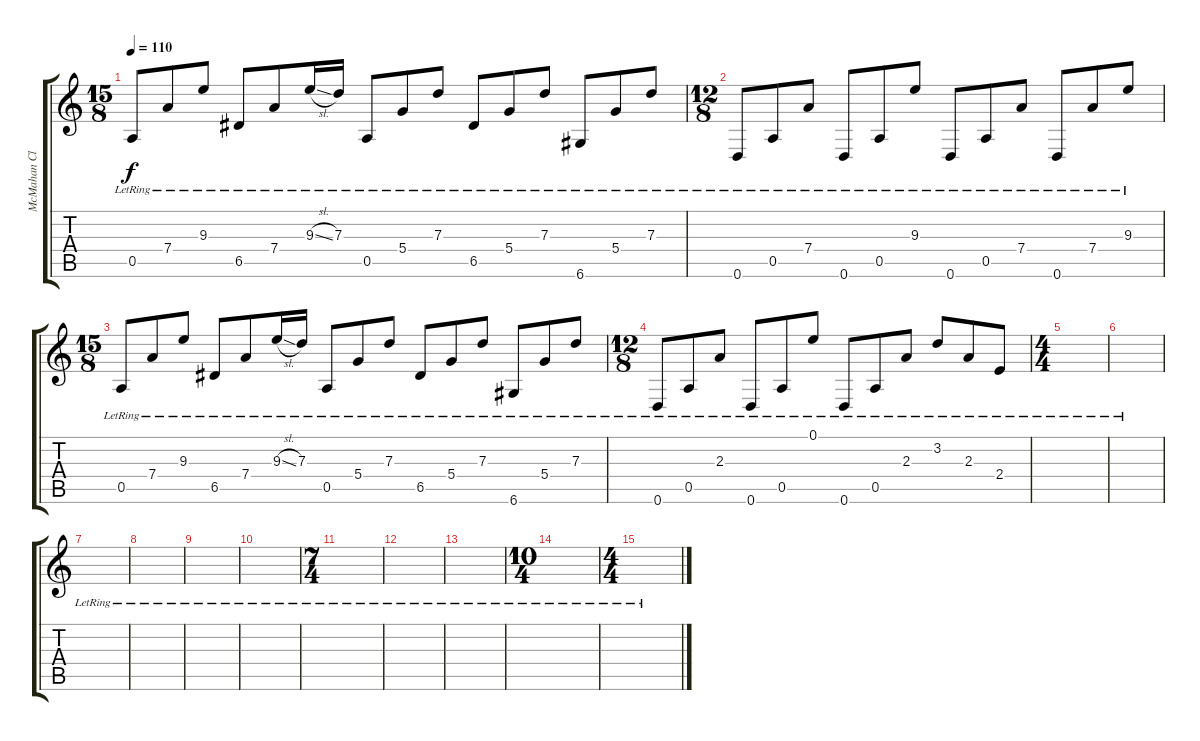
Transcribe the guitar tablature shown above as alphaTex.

\track ("McMahan Clean" "McMahan Cl") {instrument electricguitarjazz}
\staff {score tabs}
\tuning (E4 B3 G3 D3 A2 D2) {hide}
\ts (15 8)
\tempo 110
\clef g2
\ks c
0.5{lr}.8{dy f} 7.4{lr}.8 9.3{lr}.8 6.5{lr}.8 7.4{lr}.8 9.3{sl lr}.16 7.3{lr}.16 0.5{lr}.8 5.4{lr}.8 7.3{lr}.8 6.5{lr}.8 5.4{lr}.8 7.3{lr}.8 6.6{lr}.8 5.4{lr}.8 7.3{lr}.8 |
\ts (12 8)
0.6{lr}.8 0.5{lr}.8 7.4{lr}.8 0.6{lr}.8 0.5{lr}.8 9.3{lr}.8 0.6{lr}.8 0.5{lr}.8 7.4{lr}.8 0.6{lr}.8 7.4{lr}.8 9.3{lr}.8 |
\ts (15 8)
0.5{lr}.8 7.4{lr}.8 9.3{lr}.8 6.5{lr}.8 7.4{lr}.8 9.3{sl lr}.16 7.3{lr}.16 0.5{lr}.8 5.4{lr}.8 7.3{lr}.8 6.5{lr}.8 5.4{lr}.8 7.3{lr}.8 6.6{lr}.8 5.4{lr}.8 7.3{lr}.8 |
\ts (12 8)
0.6{lr}.8 0.5{lr}.8 2.3{lr}.8 0.6{lr}.8 0.5{lr}.8 0.1{lr}.8 0.6{lr}.8 0.5{lr}.8 2.3{lr}.8 3.2{lr}.8 2.3{lr}.8 2.4{lr}.8 |
\ts (4 4)
|
|
|
|
|
|
\ts (7 4)
|
|
|
\ts (10 4)
|
\ts (4 4)
